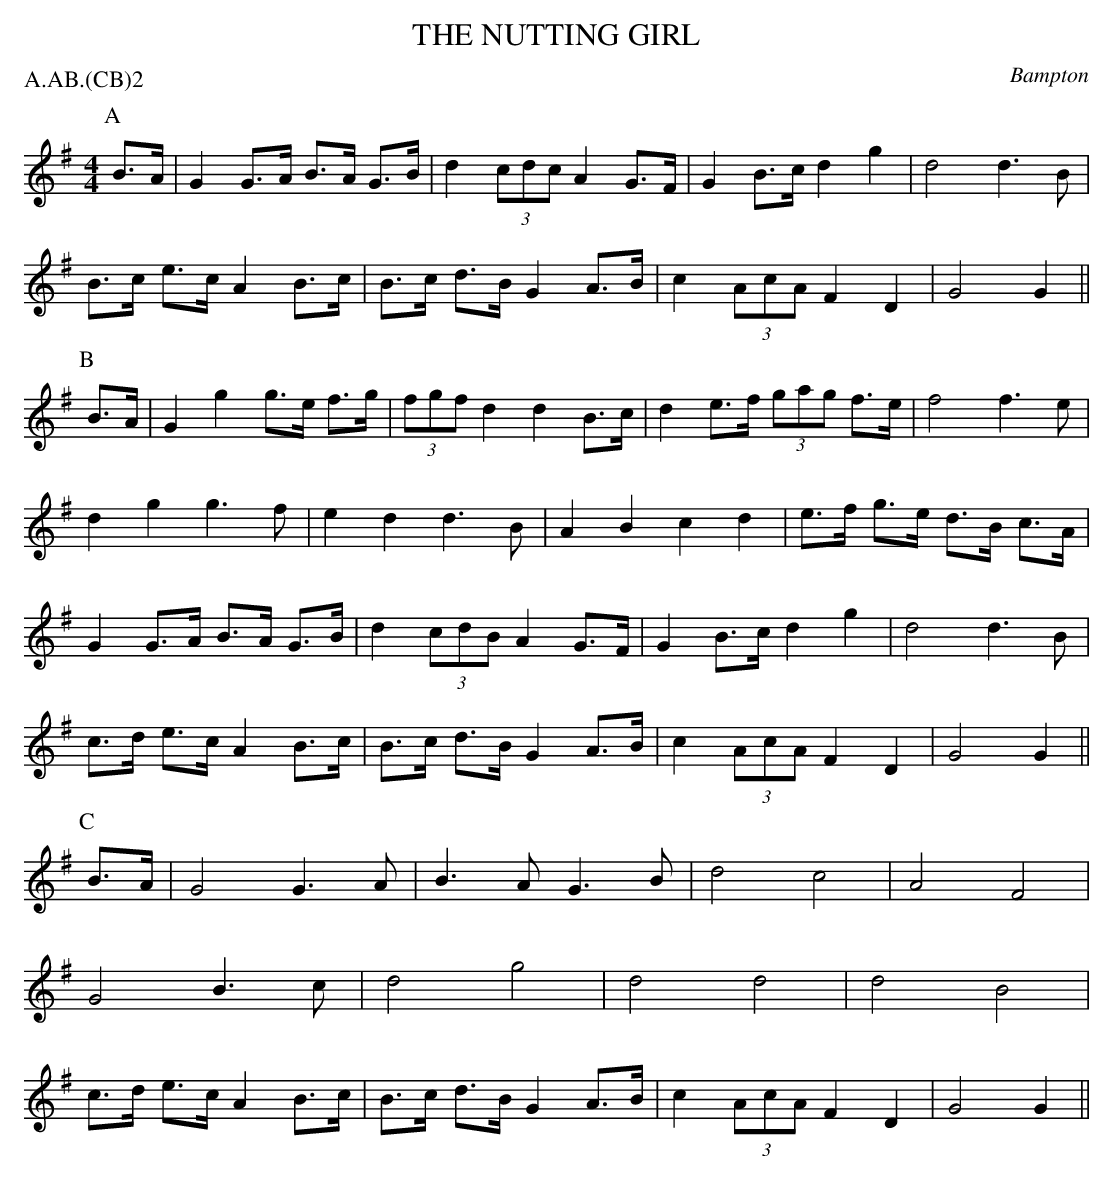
X:1
T: THE NUTTING GIRL
O: Bampton
P: A.AB.(CB)2
M: 4/4
L: 1/8
K: G
P: A
B>A | G2 G>A B>A G>B | d2 (3cdc A2 G>F | G2 B>c d2 g2 | d4 d3 B |
      B>c e>c A2 B>c | B>c d>B G2 A>B | c2 (3AcA F2 D2 | G4 G2 ||
P: B
B>A | G2g2 g>e f>g | (3fgf d2 d2 B>c | d2 e>f (3gag f>e | f4 f3 e |
      d2 g2 g3 f | e2 d2 d3 B | A2 B2 c2 d2 | e>f g>e d>B c>A |
      G2 G>A B>A G>B | d2 (3cdB A2 G>F | G2 B>c d2 g2 | d4 d3 B |
      c>d e>c A2 B>c | B>c d>B G2 A>B | c2 (3AcA F2 D2 | G4 G2 ||
P: C
B>A | G4 G3 A | B3 A G3 B | d4 c4 | A4 F4 |
      G4 B3 c | d4 g4 | d4 d4 | d4 B4 |
      c>d e>c A2 B>c | B>c d>B G2 A>B | c2 (3AcA F2 D2 | G4 G2 ||
